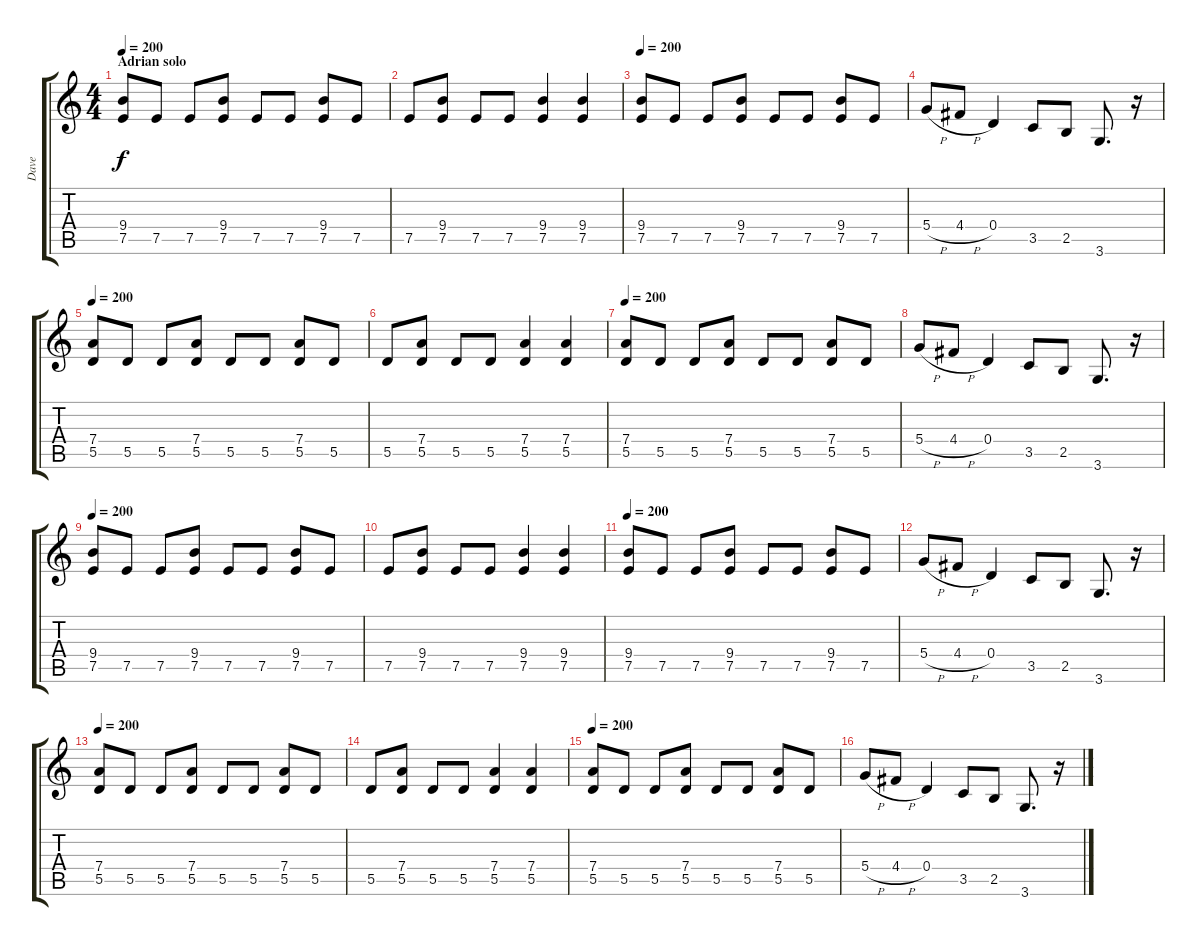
\track ("Dave" "Dave") {instrument distortionguitar}
\staff {score tabs}
\tuning (E4 B3 G3 D3 A2 E2) {hide}
\ts (4 4)
\section ("" "Adrian solo")
\tempo 200
\clef g2
\ks c
(9.4 7.5).8{dy f volume 10} 7.5.8 7.5.8 (9.4 7.5).8 7.5.8 7.5.8 (9.4 7.5).8 7.5.8 |
7.5.8 (9.4 7.5).8 7.5.8 7.5.8 (9.4 7.5).4 (9.4 7.5).4 |
\tempo 200
(9.4 7.5).8 7.5.8 7.5.8 (9.4 7.5).8 7.5.8 7.5.8 (9.4 7.5).8 7.5.8 |
5.4{h}.8 4.4{h}.8 0.4.4 3.5.8 2.5.8 3.6.8{d} r.16 |
\tempo 200
(7.4 5.5).8 5.5.8 5.5.8 (7.4 5.5).8 5.5.8 5.5.8 (7.4 5.5).8 5.5.8 |
5.5.8 (7.4 5.5).8 5.5.8 5.5.8 (7.4 5.5).4 (7.4 5.5).4 |
\tempo 200
(7.4 5.5).8 5.5.8 5.5.8 (7.4 5.5).8 5.5.8 5.5.8 (7.4 5.5).8 5.5.8 |
5.4{h}.8 4.4{h}.8 0.4.4 3.5.8 2.5.8 3.6.8{d} r.16 |
\tempo 200
(9.4 7.5).8 7.5.8 7.5.8 (9.4 7.5).8 7.5.8 7.5.8 (9.4 7.5).8 7.5.8 |
7.5.8 (9.4 7.5).8 7.5.8 7.5.8 (9.4 7.5).4 (9.4 7.5).4 |
\tempo 200
(9.4 7.5).8 7.5.8 7.5.8 (9.4 7.5).8 7.5.8 7.5.8 (9.4 7.5).8 7.5.8 |
5.4{h}.8 4.4{h}.8 0.4.4 3.5.8 2.5.8 3.6.8{d} r.16 |
\tempo 200
(7.4 5.5).8 5.5.8 5.5.8 (7.4 5.5).8 5.5.8 5.5.8 (7.4 5.5).8 5.5.8 |
5.5.8 (7.4 5.5).8 5.5.8 5.5.8 (7.4 5.5).4 (7.4 5.5).4 |
\tempo 200
(7.4 5.5).8 5.5.8 5.5.8 (7.4 5.5).8 5.5.8 5.5.8 (7.4 5.5).8 5.5.8 |
5.4{h}.8 4.4{h}.8 0.4.4 3.5.8 2.5.8 3.6.8{d} r.16
